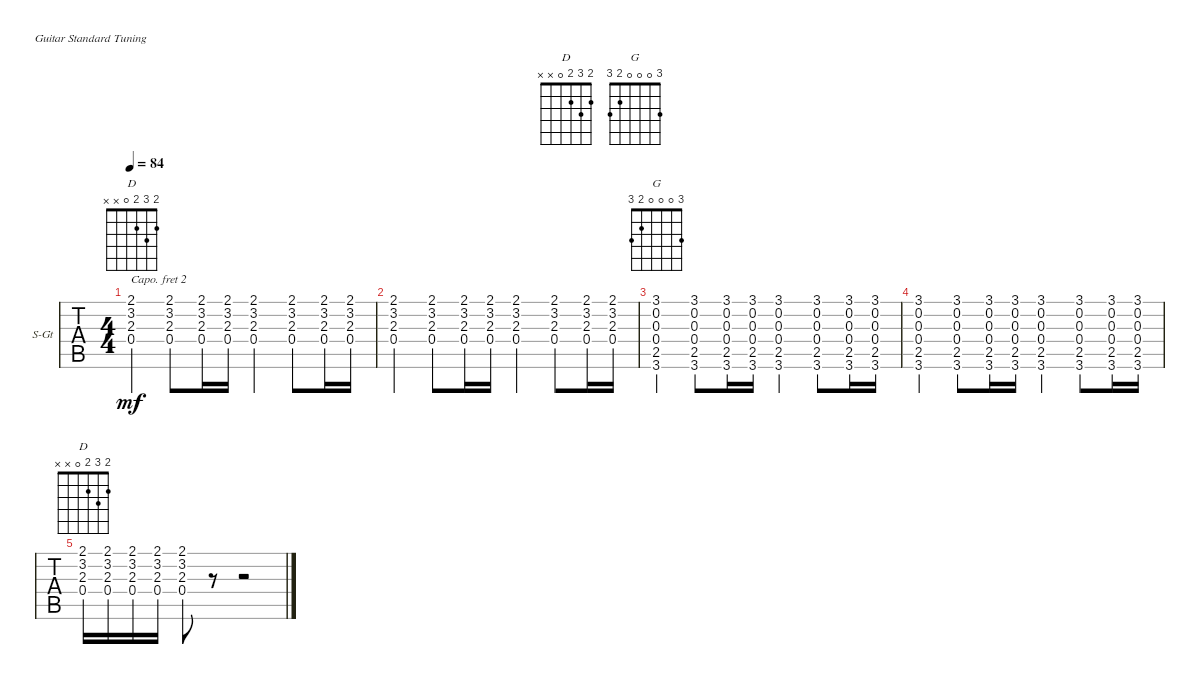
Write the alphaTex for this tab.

\defaultSystemsLayout 4
\bracketExtendMode groupsimilarinstruments
\firstSystemTrackNameOrientation horizontal
\otherSystemsTrackNameOrientation horizontal
\chordDiagramsInScore
\track ("Steel Guitar" "S-Gt") {instrument acousticguitarsteel}
\staff {tabs}
\capo 2
\tuning (E4 B3 G3 D3 A2 E2)
\chord ("D" 2 3 2 0 x x) {showfingering false}
\chord ("G" 3 0 0 0 2 3) {showfingering false}
\ts (4 4)
\tempo 84
\clef g2
\ks c
(0.4 2.3 3.2 2.1).4{ch "D" dy mf} (0.4 2.3 3.2 2.1).8 (0.4 2.3 3.2 2.1).16 (0.4 2.3 3.2 2.1).16 (0.4 2.3 3.2 2.1).4 (0.4 2.3 3.2 2.1).8 (0.4 2.3 3.2 2.1).16 (0.4 2.3 3.2 2.1).16 |
(0.4 2.3 3.2 2.1).4 (0.4 2.3 3.2 2.1).8 (0.4 2.3 3.2 2.1).16 (0.4 2.3 3.2 2.1).16 (0.4 2.3 3.2 2.1).4 (0.4 2.3 3.2 2.1).8 (0.4 2.3 3.2 2.1).16 (0.4 2.3 3.2 2.1).16 |
(0.4 0.3 0.2 3.1 3.6 2.5).4{ch "G"} (0.4 0.3 0.2 3.1 2.5 3.6).8 (0.4 0.3 0.2 3.1 2.5 3.6).16 (0.4 0.3 0.2 3.1 2.5 3.6).16 (0.4 0.3 0.2 3.1 2.5 3.6).4 (0.4 0.3 0.2 3.1 2.5 3.6).8 (0.4 0.3 0.2 3.1 2.5 3.6).16 (0.4 0.3 0.2 3.1 2.5 3.6).16 |
(0.4 0.3 0.2 3.1 3.6 2.5).4 (0.4 0.3 0.2 3.1 2.5 3.6).8 (0.4 0.3 0.2 3.1 2.5 3.6).16 (0.4 0.3 0.2 3.1 2.5 3.6).16 (0.4 0.3 0.2 3.1 2.5 3.6).4 (0.4 0.3 0.2 3.1 2.5 3.6).8 (0.4 0.3 0.2 3.1 2.5 3.6).16 (0.4 0.3 0.2 3.1 2.5 3.6).16 |
(0.4 2.3 3.2 2.1).16{ch "D"} (0.4 2.3 3.2 2.1).16 (0.4 2.3 3.2 2.1).16 (0.4 2.3 3.2 2.1).16 (0.4 2.3 3.2 2.1).8 r.8 r.2
